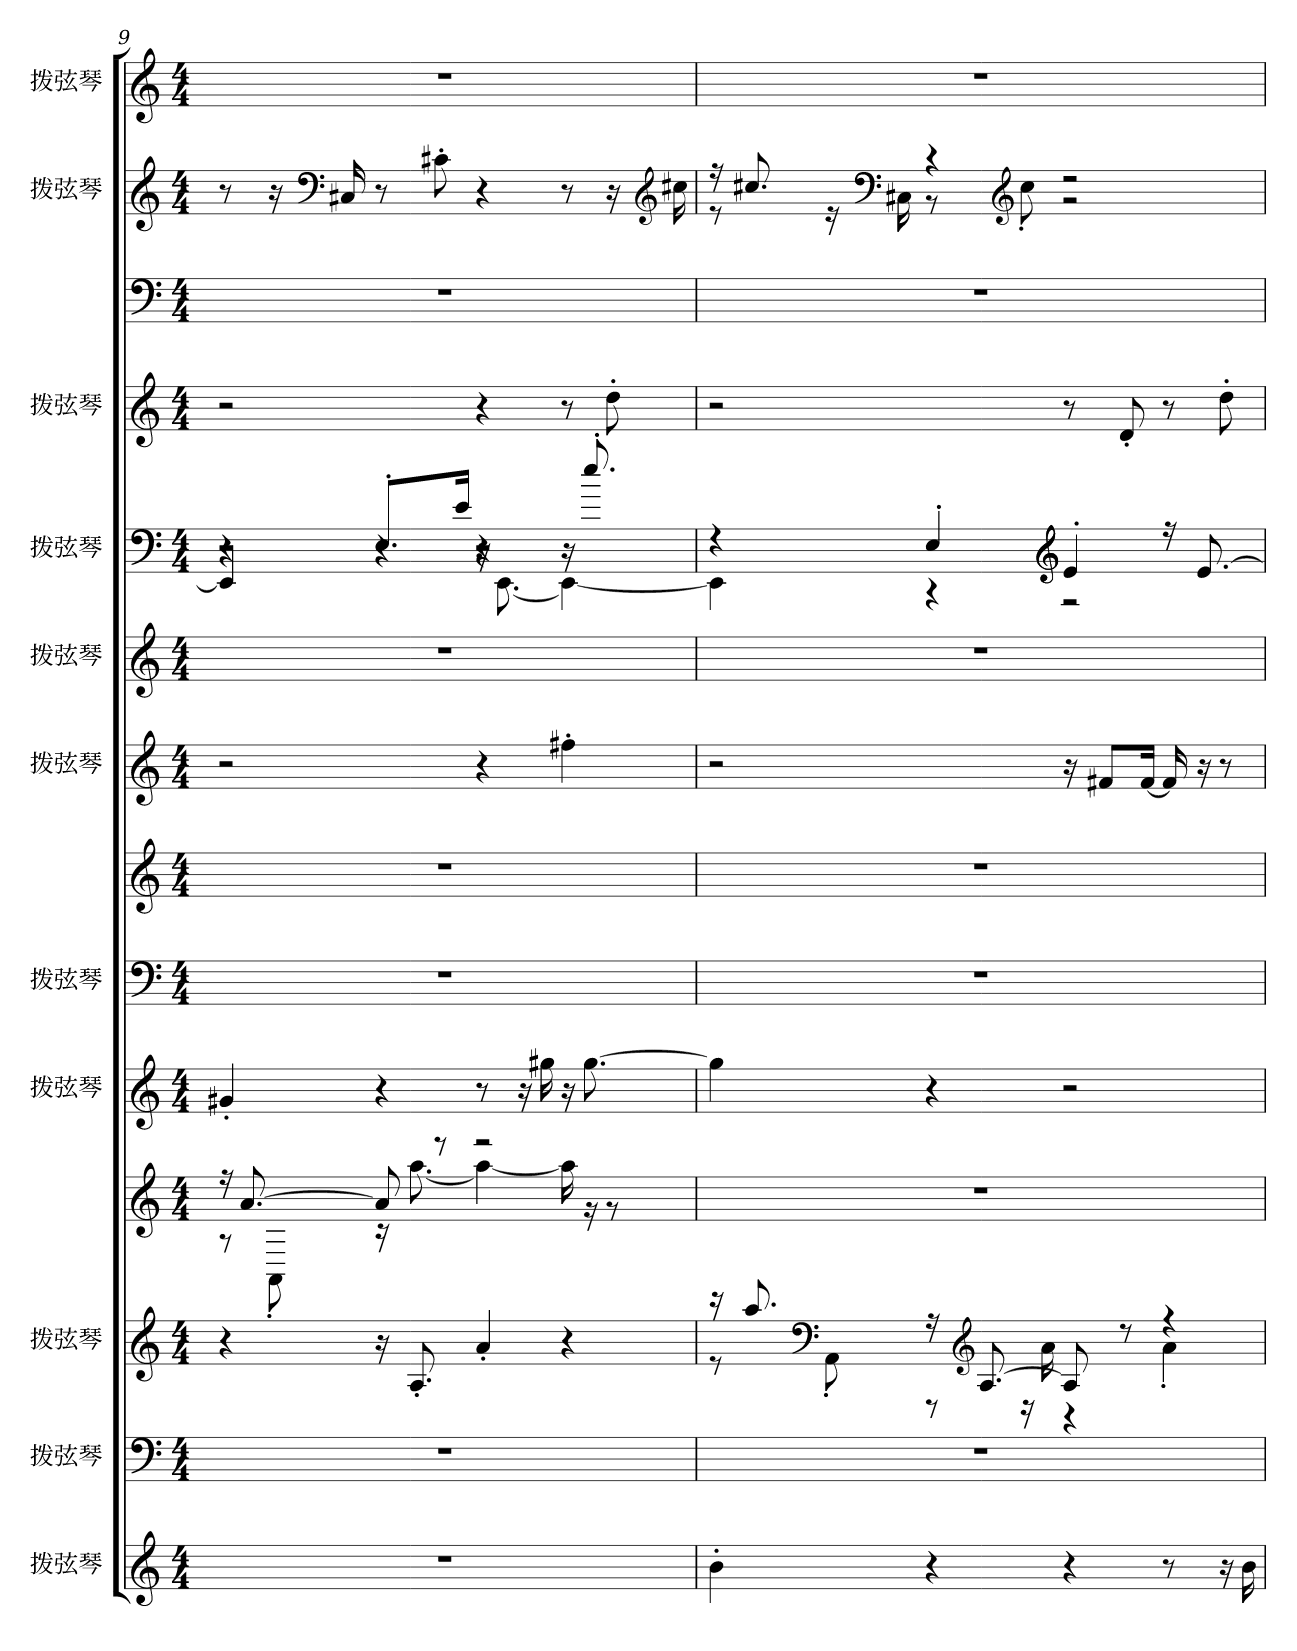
**kern	**kern	**kern	**kern	**kern	**kern	**kern	**kern	**kern	**kern	**kern	**kern	**kern	**kern
*part11	*part10	*part9	*part9	*part8	*part7	*part7	*part6	*part5	*part4	*part3	*part3	*part2	*part1
*staff14	*staff13	*staff12	*staff11	*staff10	*staff9	*staff8	*staff7	*staff6	*staff5	*staff4	*staff3	*staff2	*staff1
*I"拨弦琴	*I"拨弦琴	*I"拨弦琴	*	*I"拨弦琴	*I"拨弦琴	*	*I"拨弦琴	*I"拨弦琴	*I"拨弦琴	*I"拨弦琴	*	*I"拨弦琴	*I"拨弦琴
!!LO:PB:g=z
*clefG2	*clefF4	*clefG2	*clefG2	*clefG2	*clefF4	*clefG2	*clefG2	*clefG2	*clefF4	*clefG2	*clefF4	*clefG2	*clefG2
*k[]	*k[]	*k[]	*k[]	*k[]	*k[]	*k[]	*k[]	*k[]	*k[]	*k[]	*k[]	*k[]	*k[]
*M4/4	*M4/4	*M4/4	*M4/4	*M4/4	*M4/4	*M4/4	*M4/4	*M4/4	*M4/4	*M4/4	*M4/4	*M4/4	*M4/4
=9	=9	=9	=9	=9	=9	=9	=9	=9	=9	=9	=9	=9	=9
*	*	*	*^	*	*	*	*	*	*^	*	*	*	*
*	*	*	*	*	*	*	*	*	*	*	*^	*	*	*	*
1r	1r	4r	16r	8r	4g#X'/	1r	1r	2r	1r	4r	2r	4EE/]	2r	1r	8r	1r
.	.	.	[8.a/	.	.	.	.	.	.	.	.	.	.	.	.	.
.	.	.	.	8AA'\	.	.	.	.	.	.	.	.	.	.	16r	.
*	*	*	*	*	*	*	*	*	*	*	*	*	*	*	*clefF4	*
.	.	.	.	.	.	.	.	.	.	.	.	.	.	.	16C#X/	.
.	.	16r	8a/]	16r	4r	.	.	.	.	8.E'/L	.	4r	.	.	8r	.
.	.	8.A'/	.	[8.aa\	.	.	.	.	.	.	.	.	.	.	.	.
.	.	.	8r	.	.	.	.	.	.	.	.	.	.	.	8c#X'\	.
.	.	.	.	.	.	.	.	.	.	16e/Jk	.	.	.	.	.	.
.	.	4a'/	2r	4aa\_	8r	.	.	4r	.	4r	16r	2r	4r	.	4r	.
.	.	.	.	.	.	.	.	.	.	.	[8.EE\	.	.	.	.	.
.	.	.	.	.	16r	.	.	.	.	.	.	.	.	.	.	.
.	.	.	.	.	16gg#X\	.	.	.	.	.	.	.	.	.	.	.
.	.	4r	.	16aa\]	16r	.	.	4ff#X'\	.	16r	4EE\_	.	8r	.	8r	.
.	.	.	.	16r	[8.gg#\	.	.	.	.	8.ee'/	.	.	.	.	.	.
.	.	.	.	8r	.	.	.	.	.	.	.	.	8dd'\	.	16r	.
*	*	*	*	*	*	*	*	*	*	*	*	*	*	*	*clefG2	*
.	.	.	.	.	.	.	.	.	.	.	.	.	.	.	16cc#X\	.
*	*	*	*v	*v	*	*	*	*	*	*	*v	*v	*	*	*	*
!!LO:PB:g=z
=10	=10	=10	=10	=10	=10	=10	=10	=10	=10	=10	=10	=10	=10	=10
*	*	*^	*	*	*	*	*	*	*	*	*	*	*^	*
4b'\	1r	16r	8r	1r	4gg#\]	1r	1r	2r	1r	4r	4EE\]	2r	1r	16r	8r	1r
.	.	8.aa/	.	.	.	.	.	.	.	.	.	.	.	8.cc#X/	.	.
*	*	*clefF4	*	*	*	*	*	*	*	*	*	*	*	*	*	*
.	.	.	8AA'\	.	.	.	.	.	.	.	.	.	.	.	16r	.
*	*	*	*	*	*	*	*	*	*	*	*	*	*	*clefF4	*	*
.	.	.	.	.	.	.	.	.	.	.	.	.	.	.	16C#X\	.
4r	.	16r	8r	.	4r	.	.	.	.	4E'/	4r	.	.	4r	8r	.
*	*	*clefG2	*	*	*	*	*	*	*	*	*	*	*	*	*	*
.	.	[8.A/	.	.	.	.	.	.	.	.	.	.	.	.	.	.
*	*	*	*	*	*	*	*	*	*	*	*	*	*	*clefG2	*	*
.	.	.	16r	.	.	.	.	.	.	.	.	.	.	.	8cc#'\	.
.	.	.	16a\	.	.	.	.	.	.	.	.	.	.	.	.	.
*	*	*	*	*	*	*	*	*	*	*clefG2	*	*	*	*	*	*
4r	.	8A/]	4r	.	2r	.	.	16r	.	4e'/	2r	8r	.	2r	2r	.
.	.	.	.	.	.	.	.	8f#X/L	.	.	.	.	.	.	.	.
.	.	8r	.	.	.	.	.	.	.	.	.	8d'/	.	.	.	.
.	.	.	.	.	.	.	.	[16f#/Jk	.	.	.	.	.	.	.	.
8r	.	4r	4a'\	.	.	.	.	16f#/]	.	16r	.	8r	.	.	.	.
.	.	.	.	.	.	.	.	16r	.	[8.e/	.	.	.	.	.	.
16r	.	.	.	.	.	.	.	8r	.	.	.	8dd'\	.	.	.	.
16b\	.	.	.	.	.	.	.	.	.	.	.	.	.	.	.	.
*	*	*v	*v	*	*	*	*	*	*	*v	*v	*	*	*v	*v	*
=	=	=	=	=	=	=	=	=	=	=	=	=	=
*-	*-	*-	*-	*-	*-	*-	*-	*-	*-	*-	*-	*-	*-
